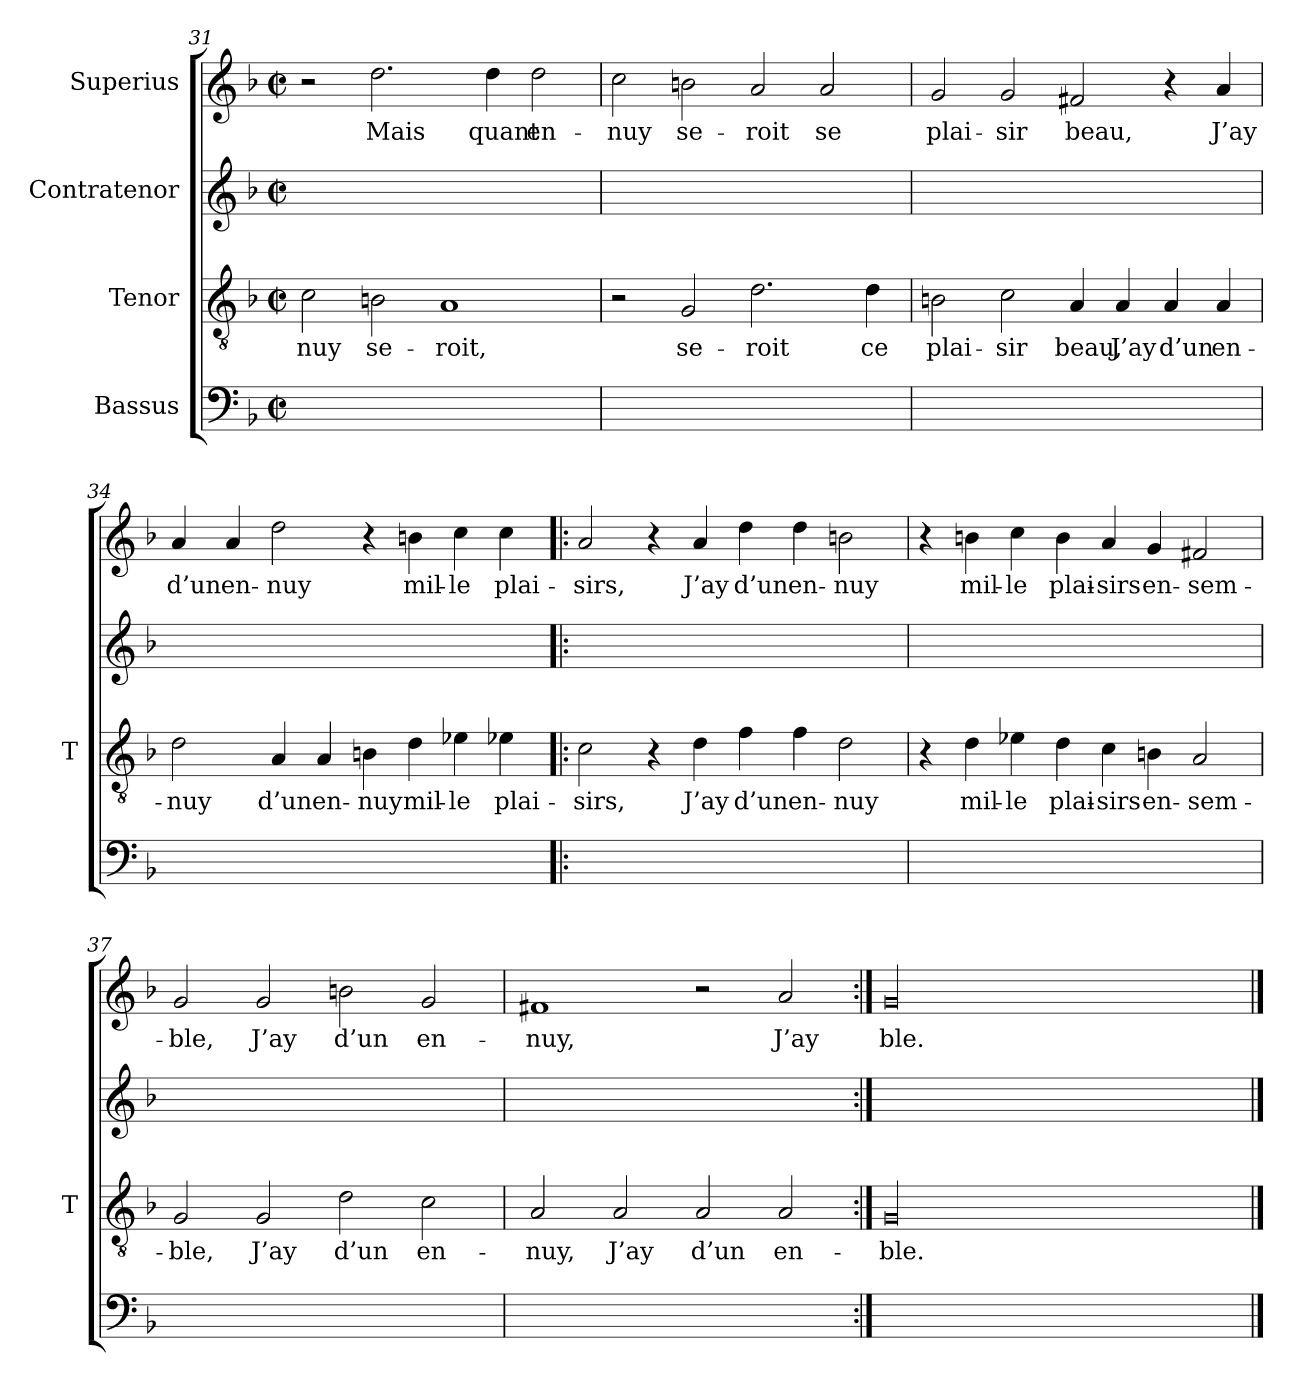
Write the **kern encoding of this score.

**kern	**kern	**text	**kern	**kern	**text
*part4	*part3	*part3	*part2	*part1	*part1
*staff4	*staff3	*staff3	*staff2	*staff1	*staff1
*I"Bassus	*I"Tenor	*	*I"Contratenor	*I"Superius	*
*	*I'T	*	*	*	*
*clefF4	*clefGv2	*	*clefG2	*clefG2	*
*k[b-]	*k[b-]	*	*k[b-]	*k[b-]	*
*F:	*F:	*	*F:	*F:	*
*M2/2	*M2/2	*	*M2/2	*M2/2	*
*met(c|)	*met(c|)	*	*met(c|)	*met(c|)	*
=31	=31	=31	=31	=31	=31
1ryy	2c	-nuy	1ryy	2r	.
.	2B	se-	.	2.dd	-Mais
1ryy	1A	-roit,	1ryy	.	.
.	.	.	.	4dd	-quant
.	.	.	.	2dd	en-
=32	=32	=32	=32	=32	=32
1ryy	2r	.	1ryy	2cc	-nuy
.	2G	se-	.	2b	se-
1ryy	2.d	-roit	1ryy	2a	-roit
.	.	.	.	2a	-se
.	4d	-ce	.	.	.
=33	=33	=33	=33	=33	=33
1ryy	2B	plai-	1ryy	2g	plai-
.	2c	-sir	.	2g	-sir
1ryy	4A	-beau,	1ryy	2f#X	-beau,
.	4A	-J’ay	.	.	.
.	4A	-d’un	.	4r	.
.	4A	en-	.	4a	-J’ay
=34	=34	=34	=34	=34	=34
1ryy	2d	-nuy	1ryy	4a	-d’un
.	.	.	.	4a	en-
.	4A	-d’un	.	2dd	-nuy
.	4A	en-	.	.	.
1ryy	4B	-nuy	1ryy	4r	.
.	4d	mil-	.	4b	mil-
.	4e-X	-le	.	4cc	-le
.	4e-X	plai-	.	4cc	plai-
=35!|:	=35!|:	=35!|:	=35!|:	=35!|:	=35!|:
1ryy	2c	-sirs,	1ryy	2a	-sirs,
.	4r	.	.	4r	.
.	4d	-J’ay	.	4a	-J’ay
1ryy	4f	-d’un	1ryy	4dd	-d’un
.	4f	en-	.	4dd	en-
.	2d	-nuy	.	2b	-nuy
=36	=36	=36	=36	=36	=36
1ryy	4r	.	1ryy	4r	.
.	4d	mil-	.	4b	mil-
.	4e-X	-le	.	4cc	-le
.	4d	plai-	.	4b	plai-
1ryy	4c	-sirs	1ryy	4a	-sirs
.	4B	en-	.	4g	en-
.	2A	sem-	.	2f#X	sem-
=37	=37	=37	=37	=37	=37
1ryy	2G	-ble,	1ryy	2g	-ble,
.	2G	-J’ay	.	2g	-J’ay
1ryy	2d	-d’un	1ryy	2b	-d’un
.	2c	en-	.	2g	en-
=38	=38	=38	=38	=38	=38
1ryy	2A	-nuy,	1ryy	1f#X	-nuy,
.	2A	-J’ay	.	.	.
1ryy	2A	-d’un	1ryy	2r	.
.	2A	en-	.	2a	-J’ay
=39:|!	=39:|!	=39:|!	=39:|!	=39:|!	=39:|!
1ryy	00G	-ble.	1ryy	00g	-ble.
0.ryy	.	.	0.ryy	.	.
==	==	==	==	==	==
*-	*-	*-	*-	*-	*-
